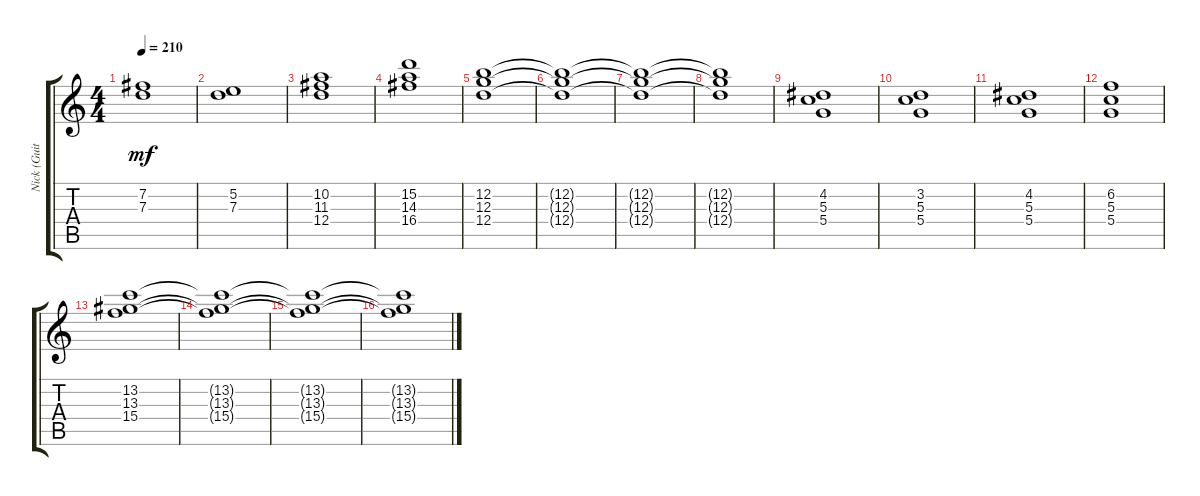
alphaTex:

\track ("Nick (Guitar 1)" "Nick (Guit") {instrument acousticguitarsteel}
\staff {score tabs}
\tuning (E4 B3 G3 D3 A2 E2) {hide}
\ts (4 4)
\tempo 210
\clef g2
\ks c
(7.2 7.3).1{dy mf} |
(5.2 7.3).1 |
(10.2 11.3 12.4).1 |
(15.2 14.3 16.4).1 |
(12.2 12.3 12.4).1 |
(12.2{t} 12.3{t} 12.4{t}).1 |
(12.2{t} 12.3{t} 12.4{t}).1 |
(12.2{t} 12.3{t} 12.4{t}).1 |
(4.2 5.3 5.4).1 |
(3.2 5.3 5.4).1 |
(4.2 5.3 5.4).1 |
(6.2 5.3 5.4).1 |
(13.2 13.3 15.4).1 |
(13.2{t} 13.3{t} 15.4{t}).1 |
(13.2{t} 13.3{t} 15.4{t}).1 |
(13.2{t} 13.3{t} 15.4{t}).1
